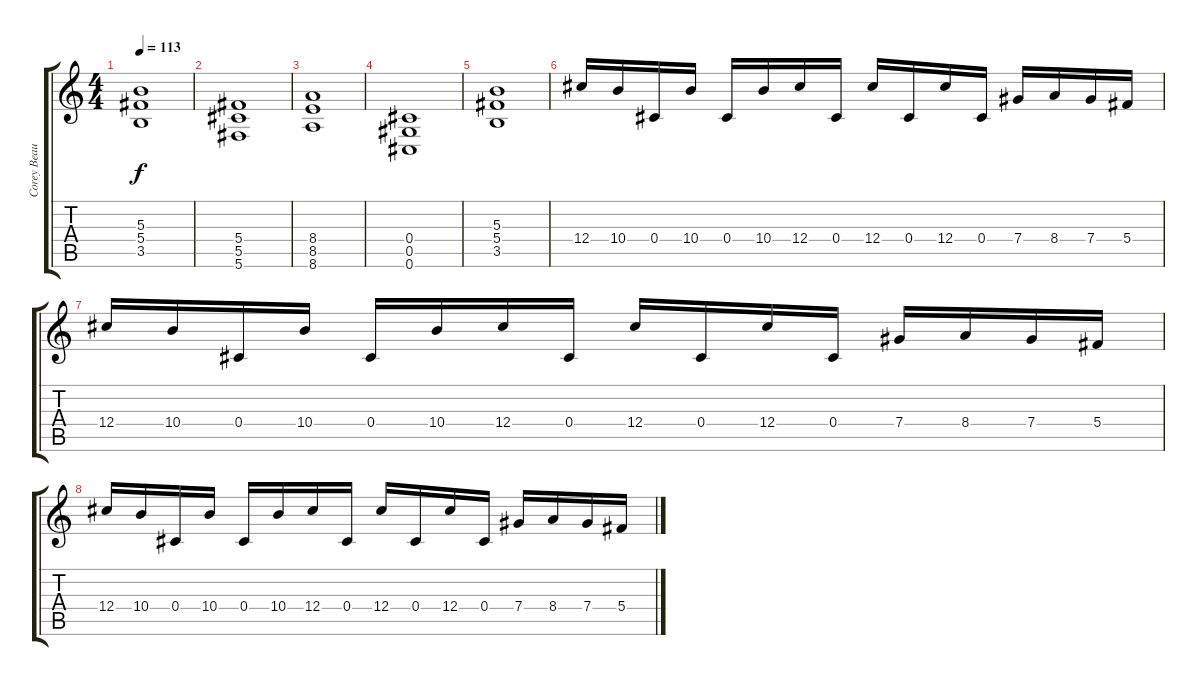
\track ("Corey Beaulieu" "Corey Beau") {instrument distortionguitar}
\staff {score tabs}
\tuning (Eb4 Bb3 Gb3 Db3 Ab2 Db2) {hide}
\ts (4 4)
\tempo 113
\clef g2
\ks c
(5.3 5.4 3.5).1{dy f} |
(5.4 5.5 5.6).1 |
(8.4 8.5 8.6).1 |
(0.4 0.5 0.6).1 |
(5.3 5.4 3.5).1 |
12.4.16 10.4.16 0.4.16 10.4.16 0.4.16 10.4.16 12.4.16 0.4.16 12.4.16 0.4.16 12.4.16 0.4.16 7.4.16 8.4.16 7.4.16 5.4.16 |
12.4.16 10.4.16 0.4.16 10.4.16 0.4.16 10.4.16 12.4.16 0.4.16 12.4.16 0.4.16 12.4.16 0.4.16 7.4.16 8.4.16 7.4.16 5.4.16 |
12.4.16 10.4.16 0.4.16 10.4.16 0.4.16 10.4.16 12.4.16 0.4.16 12.4.16 0.4.16 12.4.16 0.4.16 7.4.16 8.4.16 7.4.16 5.4.16
